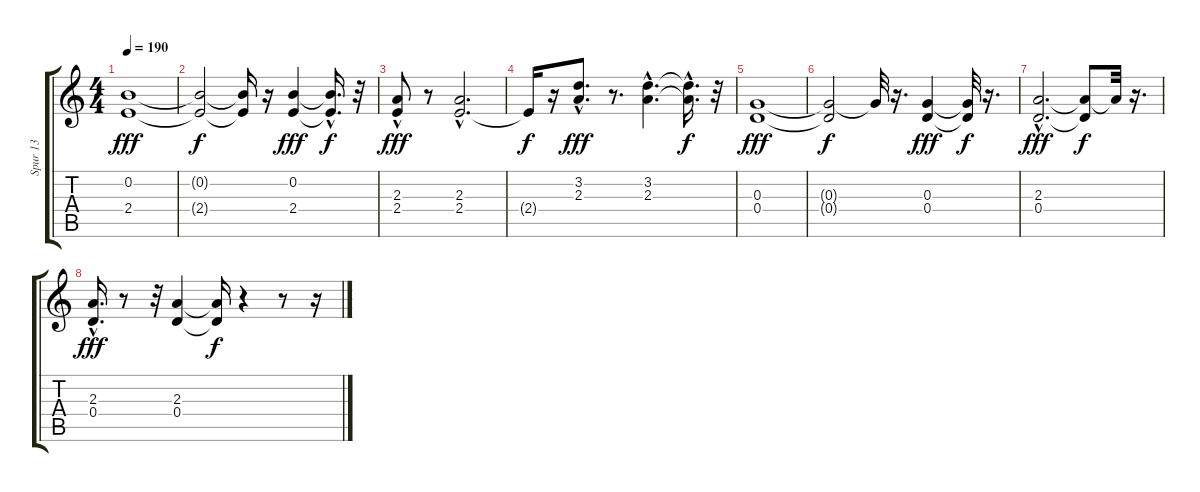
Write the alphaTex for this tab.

\track ("Spur 13" "Spur 13") {instrument distortionguitar}
\staff {score tabs}
\tuning (E4 B3 G3 D3 A2 E2) {hide}
\ts (4 4)
\tempo 190
\clef g2
\ks c
(0.2 2.4).1{dy fff} |
(0.2{t} 2.4{t}).2{dy f} (0.2{t} 2.4{t}).16 r.16 (0.2 2.4).4{dy fff} (0.2{hac t} 2.4{t}).16{d dy f} r.32 |
(2.3 2.4{hac}).8{dy fff} r.8 (2.3{hac} 2.4{hac}).2{d} |
2.4{t}.16{dy f} r.16 (3.2{hac} 2.3).8{d dy fff} r.8{d} (3.2{hac} 2.3{hac}).4{d} (3.2{hac t} 2.3{hac t}).16{d dy f} r.32 |
(0.3 0.4).1{dy fff} |
(0.3{t} 0.4{t}).2{dy f} 0.3{t}.32 r.16{d} (0.3 0.4).4{dy fff} (0.3{t} 0.4{t}).32{dy f} r.16{d} |
(2.3{hac} 0.4{hac}).2{d dy fff} (2.3{t} 0.4{t}).8{dy f} 2.3{t}.32 r.16{d} |
(2.3{hac} 0.4).16{d dy fff} r.8 r.32 (2.3 0.4).4 (2.3{t} 0.4{t}).16{dy f} r.4 r.8 r.16
